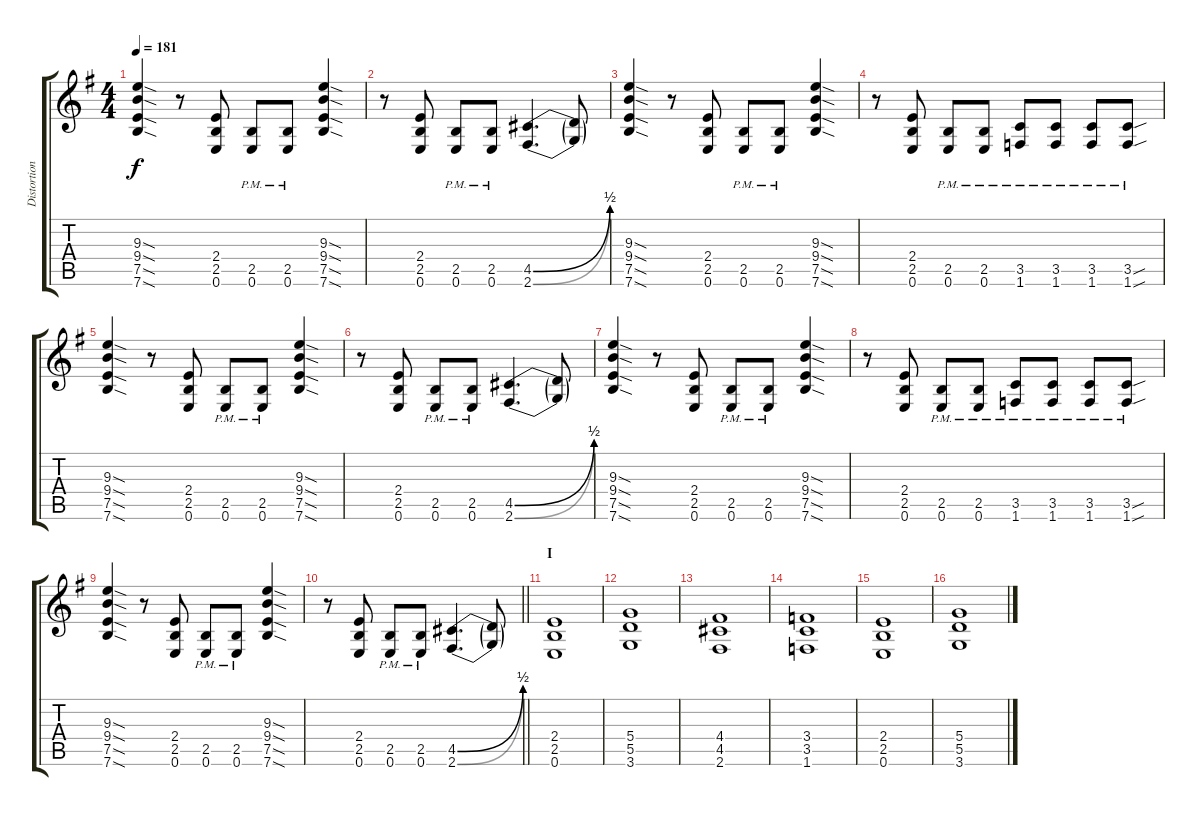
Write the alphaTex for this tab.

\track ("Distortion" "Distortion") {instrument distortionguitar}
\staff {score tabs}
\tuning (E4 B3 G3 D3 A2 E2) {hide}
\ts (4 4)
\tempo 181
\clef g2
\ks g
(9.3{sod} 9.4{sod} 7.5{sod} 7.6{sod}).4{dy f} r.8 (2.4 2.5 0.6).8 (2.5{pm} 0.6{pm}).8 (2.5{pm} 0.6{pm}).8 (9.3{sod} 9.4{sod} 7.5{sod} 7.6{sod}).4 |
r.8 (2.4 2.5 0.6).8 (2.5{pm} 0.6{pm}).8 (2.5{pm} 0.6{pm}).8 (4.5{be (bend 0 0 60 2)} 2.6{be (bend 0 0 60 2)}).4{d} (4.5{t} 2.6{t}).8 |
(9.3{sod} 9.4{sod} 7.5{sod} 7.6{sod}).4 r.8 (2.4 2.5 0.6).8 (2.5{pm} 0.6{pm}).8 (2.5{pm} 0.6{pm}).8 (9.3{sod} 9.4{sod} 7.5{sod} 7.6{sod}).4 |
r.8 (2.4 2.5 0.6).8 (2.5{pm} 0.6{pm}).8 (2.5{pm} 0.6{pm}).8 (3.5{pm} 1.6{pm}).8 (3.5{pm} 1.6{pm}).8 (3.5{pm} 1.6{pm}).8 (3.5{sou pm} 1.6{sou pm}).8 |
(9.3{sod} 9.4{sod} 7.5{sod} 7.6{sod}).4 r.8 (2.4 2.5 0.6).8 (2.5{pm} 0.6{pm}).8 (2.5{pm} 0.6{pm}).8 (9.3{sod} 9.4{sod} 7.5{sod} 7.6{sod}).4 |
r.8 (2.4 2.5 0.6).8 (2.5{pm} 0.6{pm}).8 (2.5{pm} 0.6{pm}).8 (4.5{be (bend 0 0 60 2)} 2.6{be (bend 0 0 60 2)}).4{d} (4.5{t} 2.6{t}).8 |
(9.3{sod} 9.4{sod} 7.5{sod} 7.6{sod}).4 r.8 (2.4 2.5 0.6).8 (2.5{pm} 0.6{pm}).8 (2.5{pm} 0.6{pm}).8 (9.3{sod} 9.4{sod} 7.5{sod} 7.6{sod}).4 |
r.8 (2.4 2.5 0.6).8 (2.5{pm} 0.6{pm}).8 (2.5{pm} 0.6{pm}).8 (3.5{pm} 1.6{pm}).8 (3.5{pm} 1.6{pm}).8 (3.5{pm} 1.6{pm}).8 (3.5{sou pm} 1.6{sou pm}).8 |
(9.3{sod} 9.4{sod} 7.5{sod} 7.6{sod}).4 r.8 (2.4 2.5 0.6).8 (2.5{pm} 0.6{pm}).8 (2.5{pm} 0.6{pm}).8 (9.3{sod} 9.4{sod} 7.5{sod} 7.6{sod}).4 |
\barLineRight lightlight
r.8 (2.4 2.5 0.6).8 (2.5{pm} 0.6{pm}).8 (2.5{pm} 0.6{pm}).8 (4.5{be (bend 0 0 60 2)} 2.6{be (bend 0 0 60 2)}).4{d} (4.5{t} 2.6{t}).8 |
\section ("" "I")
(2.4 2.5 0.6).1 |
(5.4 5.5 3.6).1 |
(4.4 4.5 2.6).1 |
(3.4 3.5 1.6).1 |
(2.4 2.5 0.6).1 |
(5.4 5.5 3.6).1
